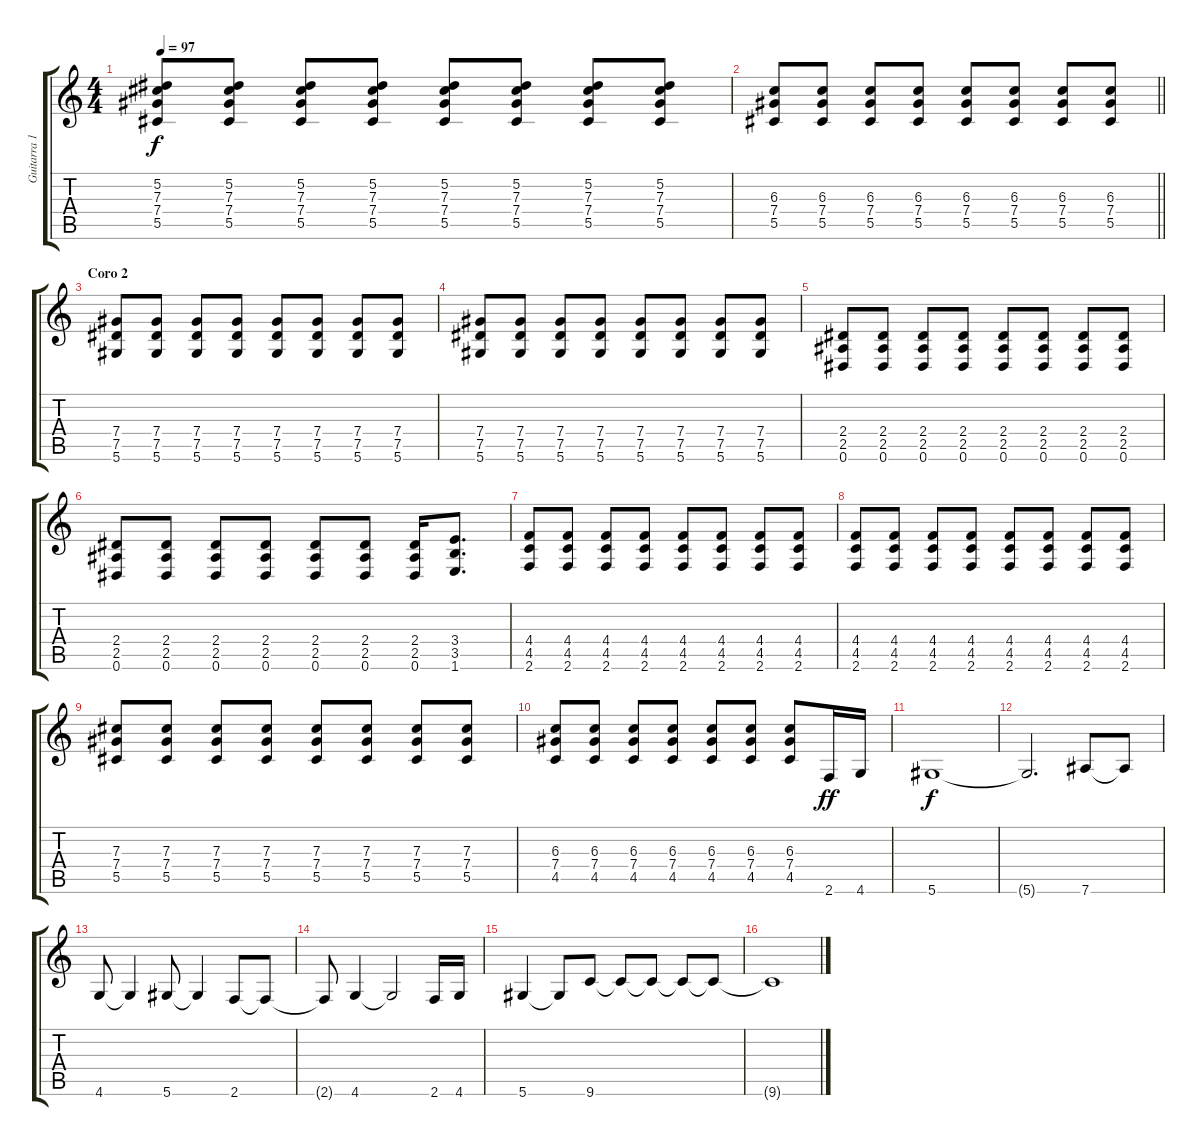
\track ("Guitarra 1" "Guitarra 1") {instrument electricguitarjazz}
\staff {score tabs}
\tuning (Eb4 Bb3 Gb3 Db3 Ab2 Eb2) {hide}
\ts (4 4)
\tempo 97
\clef g2
\ks c
(5.2 7.3 7.4 5.5).8{dy f} (5.2 7.3 7.4 5.5).8 (5.2 7.3 7.4 5.5).8 (5.2 7.3 7.4 5.5).8 (5.2 7.3 7.4 5.5).8 (5.2 7.3 7.4 5.5).8 (5.2 7.3 7.4 5.5).8 (5.2 7.3 7.4 5.5).8 |
\barLineRight lightlight
(6.3 7.4 5.5).8 (6.3 7.4 5.5).8 (6.3 7.4 5.5).8 (6.3 7.4 5.5).8 (6.3 7.4 5.5).8 (6.3 7.4 5.5).8 (6.3 7.4 5.5).8 (6.3 7.4 5.5).8 |
\section ("" "Coro 2")
(7.4 7.5 5.6).8{instrument overdrivenguitar} (7.4 7.5 5.6).8 (7.4 7.5 5.6).8 (7.4 7.5 5.6).8 (7.4 7.5 5.6).8 (7.4 7.5 5.6).8 (7.4 7.5 5.6).8 (7.4 7.5 5.6).8 |
(7.4 7.5 5.6).8 (7.4 7.5 5.6).8 (7.4 7.5 5.6).8 (7.4 7.5 5.6).8 (7.4 7.5 5.6).8 (7.4 7.5 5.6).8 (7.4 7.5 5.6).8 (7.4 7.5 5.6).8 |
(2.4 2.5 0.6).8 (2.4 2.5 0.6).8 (2.4 2.5 0.6).8 (2.4 2.5 0.6).8 (2.4 2.5 0.6).8 (2.4 2.5 0.6).8 (2.4 2.5 0.6).8 (2.4 2.5 0.6).8 |
(2.4 2.5 0.6).8 (2.4 2.5 0.6).8 (2.4 2.5 0.6).8 (2.4 2.5 0.6).8 (2.4 2.5 0.6).8 (2.4 2.5 0.6).8 (2.4 2.5 0.6).16 (3.4 3.5 1.6).8{d} |
(4.4 4.5 2.6).8 (4.4 4.5 2.6).8 (4.4 4.5 2.6).8 (4.4 4.5 2.6).8 (4.4 4.5 2.6).8 (4.4 4.5 2.6).8 (4.4 4.5 2.6).8 (4.4 4.5 2.6).8 |
(4.4 4.5 2.6).8 (4.4 4.5 2.6).8 (4.4 4.5 2.6).8 (4.4 4.5 2.6).8 (4.4 4.5 2.6).8 (4.4 4.5 2.6).8 (4.4 4.5 2.6).8 (4.4 4.5 2.6).8 |
(7.3 7.4 5.5).8 (7.3 7.4 5.5).8 (7.3 7.4 5.5).8 (7.3 7.4 5.5).8 (7.3 7.4 5.5).8 (7.3 7.4 5.5).8 (7.3 7.4 5.5).8 (7.3 7.4 5.5).8 |
(6.3 7.4 4.5).8 (6.3 7.4 4.5).8 (6.3 7.4 4.5).8 (6.3 7.4 4.5).8 (6.3 7.4 4.5).8 (6.3 7.4 4.5).8 (6.3 7.4 4.5).8 2.6.16{dy ff} 4.6.16 |
5.6.1{dy f} |
5.6{t}.2{d} 7.6.8 7.6{t}.8 |
4.6.8 4.6{t}.4 5.6.8 5.6{t}.4 2.6.8 2.6{t}.8 |
2.6{t}.8 4.6.4 4.6{t}.2 2.6.16 4.6.16 |
5.6.4 5.6{t}.8 9.6.8 9.6{t}.8 9.6{t}.8 9.6{t}.8 9.6{t}.8 |
9.6{t}.1
